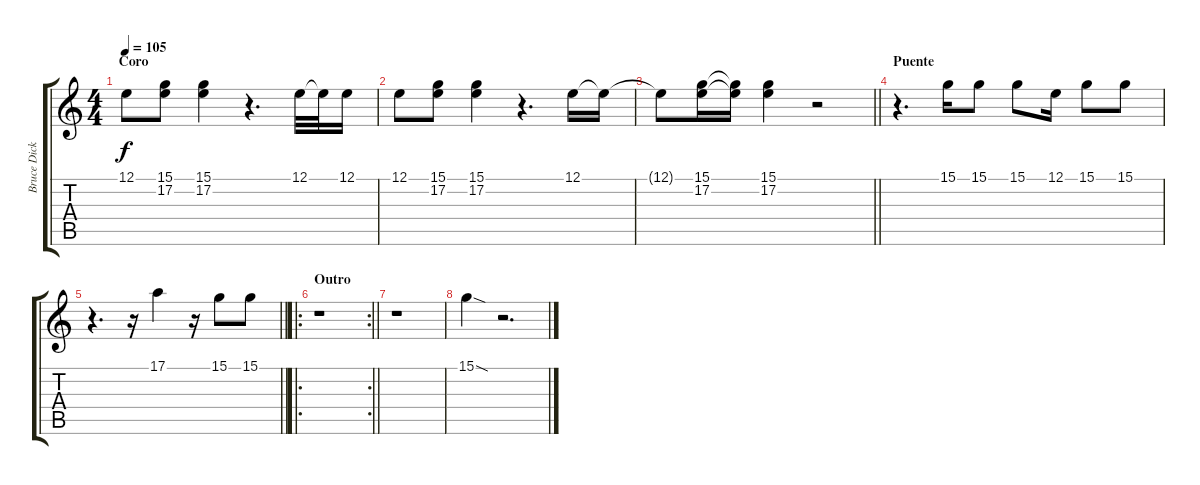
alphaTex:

\track ("Bruce Dickinson" "Bruce Dick") {instrument lead2sawtooth}
\staff {score tabs}
\tuning (E4 B3 G3 D3 A2 E2) {hide}
\ts (4 4)
\section ("" "Coro")
\tempo 105
\clef g2
\ks c
12.1.8{dy f} (15.1 17.2).8 (15.1 17.2).4 r.4{d} 12.1.32 12.1{t}.32 12.1.16 |
12.1.8 (15.1 17.2).8 (15.1 17.2).4 r.4{d} 12.1.16 12.1{t}.16 |
\barLineRight lightlight
12.1{t}.8 (15.1 17.2).16 (15.1{t} 17.2{t}).16 (15.1 17.2).4 r.2 |
\section ("" "Puente")
r.4{d} 15.1.16 15.1.8 15.1.8 12.1.16 15.1.8 15.1.8 |
\barLineRight lightlight
r.4{d} r.16 17.1.4 r.16 15.1.8 15.1.8 |
\ro
\rc 2
\section ("" "Outro")
\barLineRight lightlight
r.1 |
r.1 |
15.1{sod}.4 r.2{d}
